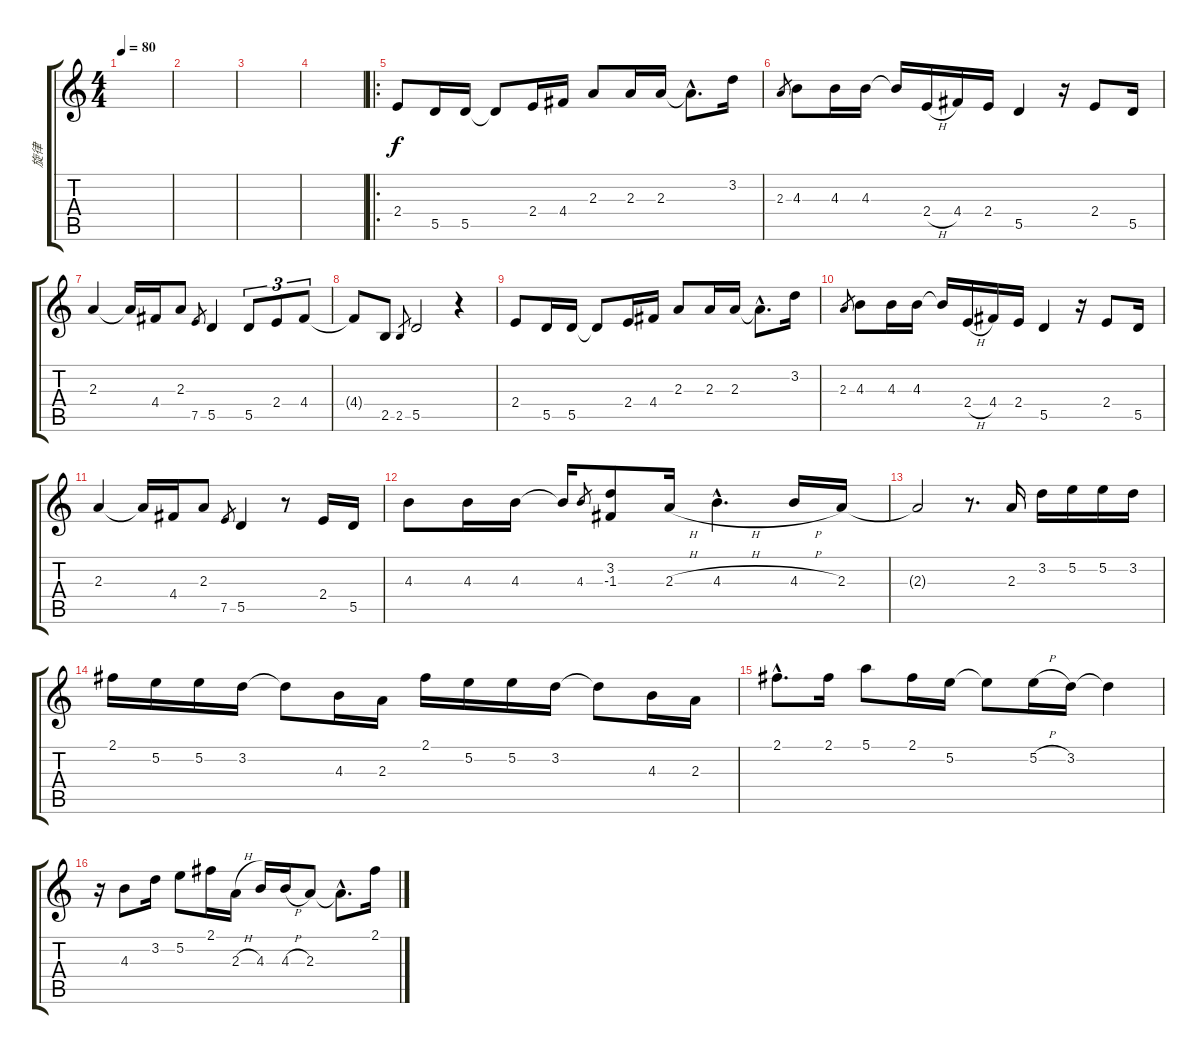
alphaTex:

\track ("旋律" "旋律") {instrument electricguitarmuted}
\staff {score tabs}
\tuning (E4 B3 G3 D3 A2 E2) {hide}
\ts (4 4)
\tempo 80
\clef g2
\ks c
|
|
|
|
\ro
2.4.8 5.5.16 5.5.16 5.5{t}.8 2.4.16 4.4.16 2.3.8 2.3.16 2.3.16 2.3{hac t}.8{d} 3.2.16 |
2.3.8{gr} 4.3.8 4.3.16 4.3.16 4.3{t}.16 2.4{h}.16 4.4.16 2.4.16 5.5.4 r.16 2.4.8 5.5.16 |
2.3.4 2.3{t}.16 4.4.16 2.3.8 7.5.8{gr} 5.5.4 5.5.8{tu (3 2)} 2.4.8{tu (3 2)} 4.4.8{tu (3 2)} |
4.4{t}.8 2.5.8 2.5.8{gr} 5.5.2 r.4 |
2.4.8 5.5.16 5.5.16 5.5{t}.8 2.4.16 4.4.16 2.3.8 2.3.16 2.3.16 2.3{hac t}.8{d} 3.2.16 |
2.3.8{gr} 4.3.8 4.3.16 4.3.16 4.3{t}.16 2.4{h}.16 4.4.16 2.4.16 5.5.4 r.16 2.4.8 5.5.16 |
2.3.4 2.3{t}.16 4.4.16 2.3.8 7.5.8{gr} 5.5.4 r.8 2.4.16 5.5.16 |
4.3.8 4.3.16 4.3.16 4.3{t}.16 4.3.8{gr} (3.2 -1.3).8 2.3{h}.16 4.3{h hac}.4{d} 4.3{h}.16 2.3.16 |
2.3{t}.2 r.8{d} 2.3.16 3.2.16 5.2.16 5.2.16 3.2.16 |
2.1.16 5.2.16 5.2.16 3.2.16 3.2{t}.8 4.3.16 2.3.16 2.1.16 5.2.16 5.2.16 3.2.16 3.2{t}.8 4.3.16 2.3.16 |
2.1{hac}.8{d} 2.1.16 5.1.8 2.1.16 5.2.16 5.2{t}.8 5.2{h}.16 3.2.16 3.2{t}.4 |
r.16 4.3.8 3.2.16 5.2.8 2.1.16 2.3{h}.16 4.3.16 4.3{h}.16 2.3.8 2.3{hac t}.8{d} 2.1.16
